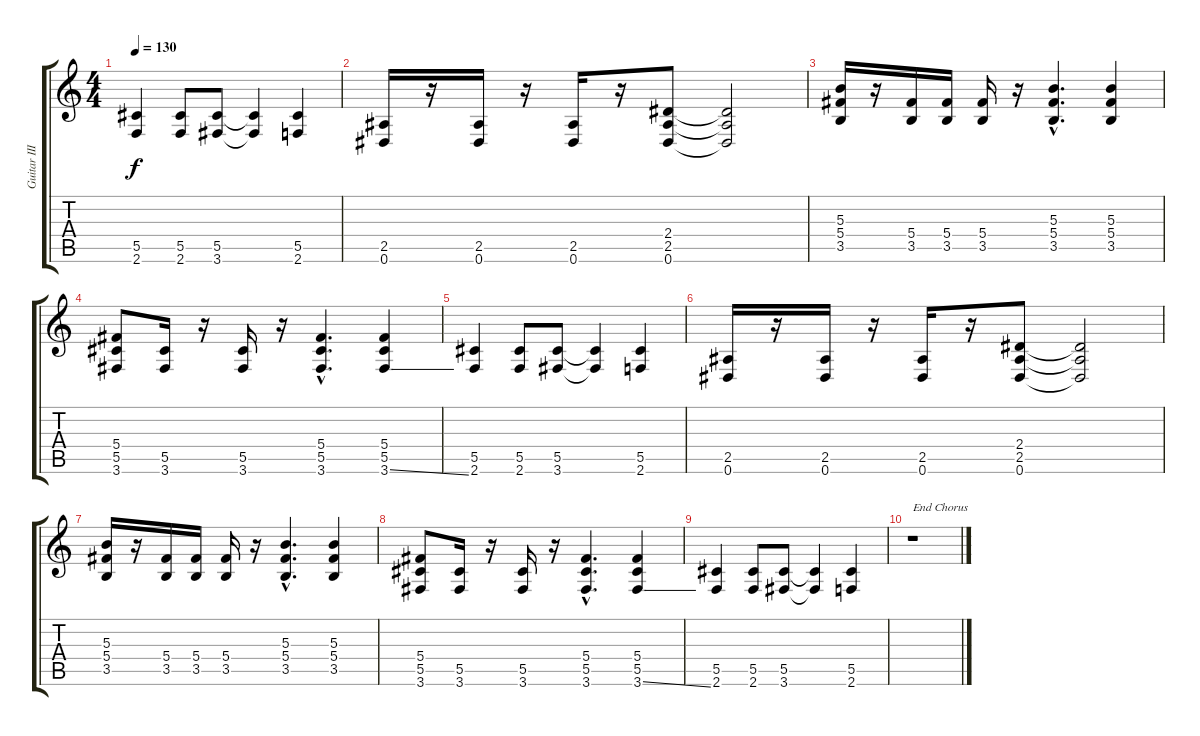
\track ("Guitar III (w/ dist.)" "Guitar III") {instrument overdrivenguitar}
\staff {score tabs}
\tuning (Eb4 Bb3 Gb3 Db3 Ab2 Eb2) {hide}
\ts (4 4)
\tempo 130
\clef g2
\ks c
(5.5 2.6).4{dy f} (5.5 2.6).8 (5.5 3.6).8 (5.5{t} 3.6{t}).4 (5.5 2.6).4 |
(2.5 0.6).16 r.16 (2.5 0.6).16 r.16 (2.5 0.6).16 r.16 (2.4 2.5 0.6).8 (2.4{t} 2.5{t} 0.6{t}).2 |
(5.3 5.4 3.5).16 r.16 (5.4 3.5).16 (5.4 3.5).16 (5.4 3.5).16 r.16 (5.3{hac} 5.4{hac} 3.5{hac}).4{d} (5.3 5.4 3.5).4 |
(5.4 5.5 3.6).8 (5.5 3.6).16 r.16 (5.5 3.6).16 r.16 (5.4{hac} 5.5{hac} 3.6{hac}).4{d} (5.4 5.5 3.6{ss}).4 |
(5.5 2.6).4 (5.5 2.6).8 (5.5 3.6).8 (5.5{t} 3.6{t}).4 (5.5 2.6).4 |
(2.5 0.6).16 r.16 (2.5 0.6).16 r.16 (2.5 0.6).16 r.16 (2.4 2.5 0.6).8 (2.4{t} 2.5{t} 0.6{t}).2 |
(5.3 5.4 3.5).16 r.16 (5.4 3.5).16 (5.4 3.5).16 (5.4 3.5).16 r.16 (5.3{hac} 5.4{hac} 3.5{hac}).4{d} (5.3 5.4 3.5).4 |
(5.4 5.5 3.6).8 (5.5 3.6).16 r.16 (5.5 3.6).16 r.16 (5.4{hac} 5.5{hac} 3.6{hac}).4{d} (5.4 5.5 3.6{ss}).4 |
(5.5 2.6).4 (5.5 2.6).8 (5.5 3.6).8 (5.5{t} 3.6{t}).4 (5.5 2.6).4 |
r.1{txt "End Chorus"}
